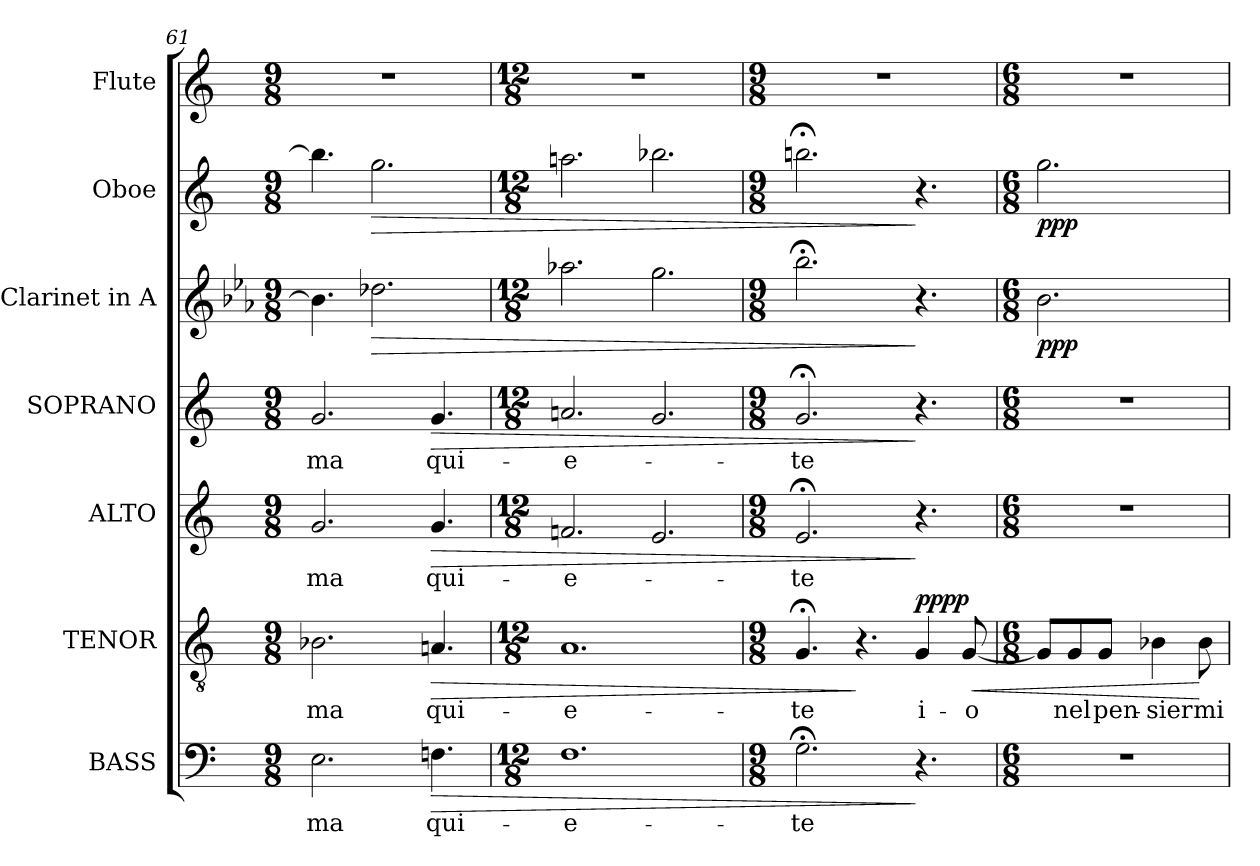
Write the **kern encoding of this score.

**kern	**text	**dynam	**kern	**text	**dynam	**kern	**text	**dynam	**kern	**text	**dynam	**kern	**dynam	**kern	**dynam	**kern
*part7	*part7	*part7	*part6	*part6	*part6	*part5	*part5	*part5	*part4	*part4	*part4	*part3	*part3	*part2	*part2	*part1
*staff7	*staff7	*staff7	*staff6	*staff6	*staff6	*staff5	*staff5	*staff5	*staff4	*staff4	*staff4	*staff3	*staff3	*staff2	*staff2	*staff1
*I"BASS	*	*	*I"TENOR	*	*	*I"ALTO	*	*	*I"SOPRANO	*	*	*I"Clarinet in A	*	*I"Oboe	*	*I"Flute
*I'B.	*	*	*I'T.	*	*	*I'A.	*	*	*I'S.	*	*	*I'Cl.	*	*I'Ob.	*	*I'Fl.
!!LO:LB:g=z
*clefF4	*	*	*clefGv2	*	*	*clefG2	*	*	*clefG2	*	*	*clefG2	*	*clefG2	*	*clefG2
*	*	*	*ITrd7c12	*	*	*	*	*	*	*	*	*ITrd2c3	*	*	*	*
*k[]	*	*	*k[]	*	*	*k[]	*	*	*k[]	*	*	*k[]	*	*k[]	*	*k[]
*C:	*	*	*C:	*	*	*C:	*	*	*C:	*	*	*C:	*	*C:	*	*C:
*M9/8	*	*	*M9/8	*	*	*M9/8	*	*	*M9/8	*	*	*M9/8	*	*M9/8	*	*M9/8
=61	=61	=61	=61	=61	=61	=61	=61	=61	=61	=61	=61	=61	=61	=61	=61	=61
!	!LO:LY:b:color=#000000	!	!	!	!	!	!	!	!	!	!	!	!	!	!	!
!	!	!	!	!LO:LY:b:color=#000000	!	!	!	!	!	!	!	!	!	!	!	!
!	!	!	!	!	!	!	!LO:LY:b:color=#000000	!	!	!	!	!	!	!	!	!
!	!	!	!	!	!	!	!	!	!	!LO:LY:b:color=#000000	!	!	!	!	!	!LO:N:vis=1
2.Ei\	-ma	.	2.BB-Xi\	-ma	.	2.gi/	-ma	.	2.gi/	-ma	.	4.gi\]	.	4.bb-i\]	.	8%9r
!	!	!	!	!	!	!	!	!	!	!	!	!	!LO:HP:b	!	!LO:HP:b	!
.	.	.	.	.	.	.	.	.	.	.	.	2.b-Xi\	>	2.ggi\	>	.
!	!LO:LY:b:color=#000000	!LO:HP:b	!	!	!	!	!	!	!	!	!	!	!	!	!	!
!	!	!	!	!LO:LY:b:color=#000000	!LO:HP:b	!	!	!	!	!	!	!	!	!	!	!
!	!	!	!	!	!	!	!LO:LY:b:color=#000000	!LO:HP:b	!	!	!	!	!	!	!	!
!	!	!	!	!	!	!	!	!	!	!LO:LY:b:color=#000000	!LO:HP:b	!	!	!	!	!
4.Fni\	qui-	>	4.AAni/	qui-	>	4.gi/	qui-	>	4.gi/	qui-	>	.	.	.	.	.
=62	=62	=62	=62	=62	=62	=62	=62	=62	=62	=62	=62	=62	=62	=62	=62	=62
*M12/8	*	*	*M12/8	*	*	*M12/8	*	*	*M12/8	*	*	*M12/8	*	*M12/8	*	*M12/8
!	!LO:LY:b:color=#000000	!	!	!	!	!	!	!	!	!	!	!	!	!	!	!
!	!	!	!	!LO:LY:b:color=#000000	!	!	!	!	!	!	!	!	!	!	!	!
!	!	!	!	!	!	!	!LO:LY:b:color=#000000	!	!	!	!	!	!	!	!	!
!	!	!	!	!	!	!	!	!	!	!LO:LY:b:color=#000000	!	!	!	!	!	!LO:N:vis=1
1.Fi	-e-	.	1.AAi	-e-	.	2.fni/	-e-	.	2.ani/	-e-	.	2.ffni\	.	2.aani\	.	1.r
.	.	.	.	.	.	2.ei/	.	.	2.gi/	.	.	2.eei\	.	2.bb-Xi\	.	.
=63	=63	=63	=63	=63	=63	=63	=63	=63	=63	=63	=63	=63	=63	=63	=63	=63
*M9/8	*	*	*M9/8	*	*	*M9/8	*	*	*M9/8	*	*	*M9/8	*	*M9/8	*	*M9/8
!	!LO:LY:b:color=#000000	!	!	!	!	!	!	!	!	!	!	!	!	!	!	!
!	!	!	!	!LO:LY:b:color=#000000	!	!	!	!	!	!	!	!	!	!	!	!
!	!	!	!	!	!	!	!LO:LY:b:color=#000000	!	!	!	!	!	!	!	!	!
!	!	!	!	!	!	!	!	!	!	!LO:LY:b:color=#000000	!	!	!	!	!	!LO:N:vis=1
2.G;i\	-te	.	4.GG;i/	-te	.	2.e;i/	-te	.	2.g;i/	-te	.	2.gg;i\	.	2.bbn;i\	.	8%9r
.	.	.	4.r	.	]	.	.	.	.	.	.	.	.	.	.	.
!	!	!	!	!LO:LY:b:color=#000000	!LO:HP:b	!	!	!	!	!	!	!	!	!	!	!
4.r	.	]	4GGi/	i-	< pppp	4.r	.	]	4.r	.	]	4.r	]	4.r	]	.
!	!	!	!	!LO:LY:b:color=#000000	!	!	!	!	!	!	!	!	!	!	!	!
.	.	.	[<8GGi/	-o	.	.	.	.	.	.	.	.	.	.	.	.
=64	=64	=64	=64	=64	=64	=64	=64	=64	=64	=64	=64	=64	=64	=64	=64	=64
*M6/8	*	*	*M6/8	*	*	*M6/8	*	*	*M6/8	*	*	*M6/8	*	*M6/8	*	*M6/8
!LO:N:vis=1	!	!	!	!	!	!LO:N:vis=1	!	!	!LO:N:vis=1	!	!	!	!	!	!	!LO:N:vis=1
2.r	.	.	8GGi/L]	.	.	2.r	.	.	2.r	.	.	2.gi\	ppp	2.ggi\	ppp	2.r
!	!	!	!	!LO:LY:b:color=#000000	!	!	!	!	!	!	!	!	!	!	!	!
.	.	.	8GGi/	nel	.	.	.	.	.	.	.	.	.	.	.	.
!	!	!	!	!LO:LY:b:color=#000000	!	!	!	!	!	!	!	!	!	!	!	!
.	.	.	8GGi/J	pen-	.	.	.	.	.	.	.	.	.	.	.	.
!	!	!	!	!LO:LY:b:color=#000000	!	!	!	!	!	!	!	!	!	!	!	!
.	.	.	4BB-Xi\	-sier	.	.	.	.	.	.	.	.	.	.	.	.
!	!	!	!	!LO:LY:b:color=#000000	!	!	!	!	!	!	!	!	!	!	!	!
.	.	.	8BB-i\	mi	[	.	.	.	.	.	.	.	.	.	.	.
=	=	=	=	=	=	=	=	=	=	=	=	=	=	=	=	=
*-	*-	*-	*-	*-	*-	*-	*-	*-	*-	*-	*-	*-	*-	*-	*-	*-
